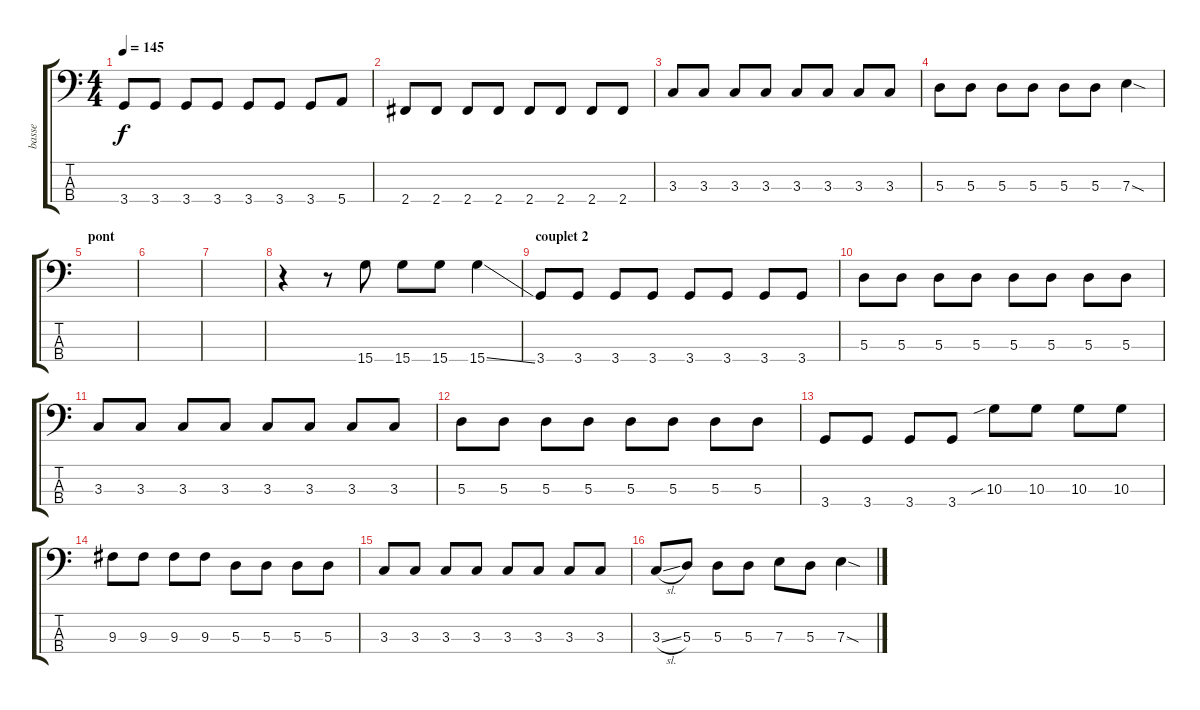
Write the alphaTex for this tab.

\track ("basse" "basse") {instrument electricbassfinger}
\staff {score tabs}
\tuning (G2 D2 A1 E1) {hide}
\ts (4 4)
\tempo 145
\clef f4
\ks c
3.4.8{dy f} 3.4.8 3.4.8 3.4.8 3.4.8 3.4.8 3.4.8 5.4.8 |
2.4.8 2.4.8 2.4.8 2.4.8 2.4.8 2.4.8 2.4.8 2.4.8 |
3.3.8 3.3.8 3.3.8 3.3.8 3.3.8 3.3.8 3.3.8 3.3.8 |
5.3.8 5.3.8 5.3.8 5.3.8 5.3.8 5.3.8 7.3{sod}.4 |
\section ("" "pont")
|
|
|
r.4 r.8 15.4.8 15.4.8 15.4.8 15.4{ss}.4 |
\section ("" "couplet 2")
3.4.8 3.4.8 3.4.8 3.4.8 3.4.8 3.4.8 3.4.8 3.4.8 |
5.3.8 5.3.8 5.3.8 5.3.8 5.3.8 5.3.8 5.3.8 5.3.8 |
3.3.8 3.3.8 3.3.8 3.3.8 3.3.8 3.3.8 3.3.8 3.3.8 |
5.3.8 5.3.8 5.3.8 5.3.8 5.3.8 5.3.8 5.3.8 5.3.8 |
3.4.8 3.4.8 3.4.8 3.4.8 10.3{sib}.8 10.3.8 10.3.8 10.3.8 |
9.3.8 9.3.8 9.3.8 9.3.8 5.3.8 5.3.8 5.3.8 5.3.8 |
3.3.8 3.3.8 3.3.8 3.3.8 3.3.8 3.3.8 3.3.8 3.3.8 |
3.3{sl}.8 5.3.8 5.3.8 5.3.8 7.3.8 5.3.8 7.3{sod}.4
